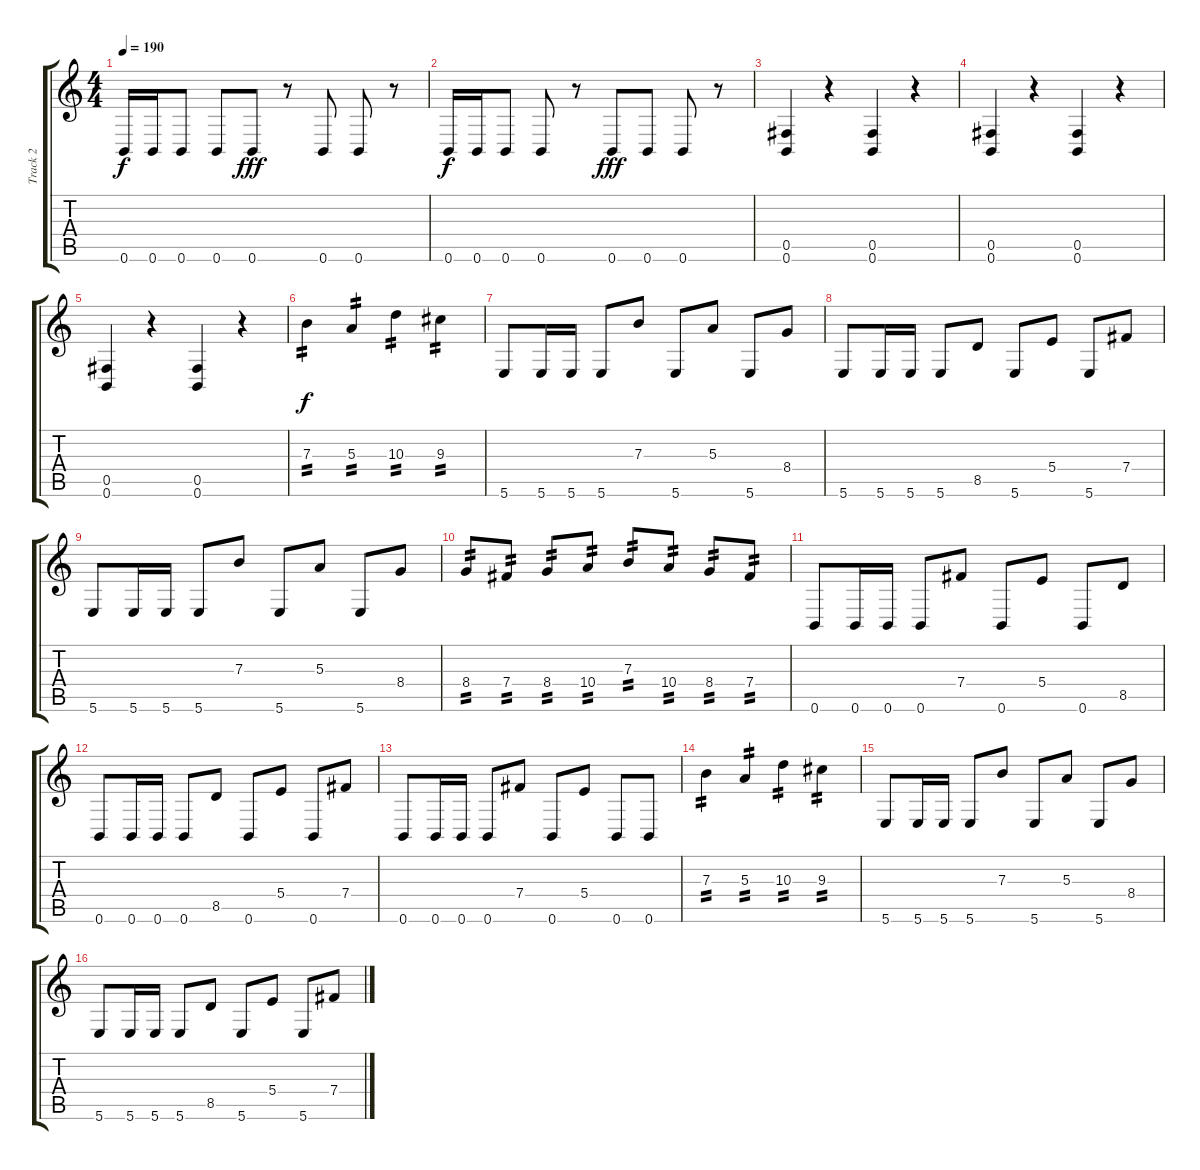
\track ("Track 2" "Track 2") {instrument distortionguitar}
\staff {score tabs}
\tuning (Db4 Ab3 E3 B2 Gb2 B1) {hide}
\ts (4 4)
\tempo 190
\clef g2
\ks c
0.6.16{dy f} 0.6.16 0.6.8 0.6.8 0.6.8{dy fff} r.8 0.6.8 0.6.8 r.8 |
0.6.16{dy f} 0.6.16 0.6.8 0.6.8 r.8 0.6.8{dy fff} 0.6.8 0.6.8 r.8 |
(0.5 0.6).4 r.4 (0.5 0.6).4 r.4 |
(0.5 0.6).4 r.4 (0.5 0.6).4 r.4 |
(0.5 0.6).4 r.4 (0.5 0.6).4 r.4 |
7.3.4{tp 2 dy f} 5.3.4{tp 2} 10.3.4{tp 2} 9.3.4{tp 2} |
5.6.8 5.6.16 5.6.16 5.6.8 7.3.8 5.6.8 5.3.8 5.6.8 8.4.8 |
5.6.8 5.6.16 5.6.16 5.6.8 8.5.8 5.6.8 5.4.8 5.6.8 7.4.8 |
5.6.8 5.6.16 5.6.16 5.6.8 7.3.8 5.6.8 5.3.8 5.6.8 8.4.8 |
8.4.8{tp 2} 7.4.8{tp 2} 8.4.8{tp 2} 10.4.8{tp 2} 7.3.8{tp 2} 10.4.8{tp 2} 8.4.8{tp 2} 7.4.8{tp 2} |
0.6.8 0.6.16 0.6.16 0.6.8 7.4.8 0.6.8 5.4.8 0.6.8 8.5.8 |
0.6.8 0.6.16 0.6.16 0.6.8 8.5.8 0.6.8 5.4.8 0.6.8 7.4.8 |
0.6.8 0.6.16 0.6.16 0.6.8 7.4.8 0.6.8 5.4.8 0.6.8 0.6.8 |
7.3.4{tp 2} 5.3.4{tp 2} 10.3.4{tp 2} 9.3.4{tp 2} |
5.6.8 5.6.16 5.6.16 5.6.8 7.3.8 5.6.8 5.3.8 5.6.8 8.4.8 |
5.6.8 5.6.16 5.6.16 5.6.8 8.5.8 5.6.8 5.4.8 5.6.8 7.4.8
